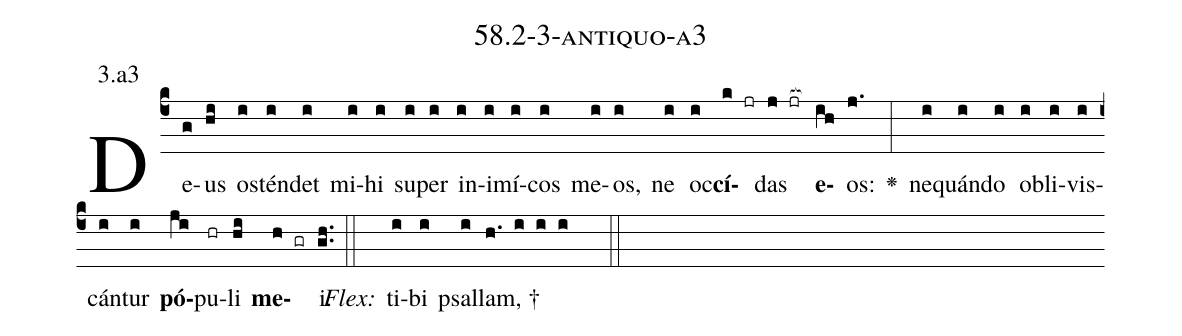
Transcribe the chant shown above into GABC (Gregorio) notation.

name: 58.2-3-antiquo-a3;
annotation: 3.a3;
%%
(c4)De(g)us(hi) os(i)tén(i)det(i) mi(i)hi(i) su(i)per(i) in(i)i(i)mí(i)cos(i) me(i)os,(i) ne(i) oc(i)<b>cí</b>(k jr)das(j jr[ocb:1{]) <b>e</b>(ih[ocb:0}])os:(j.) <v>\greheightstar</v>(:) ne(i)quán(i)do(i) ob(i)li(i)vis(i)cán(i)tur(i) <b>pó</b>(ji)pu(hr)li(hi) <b>me</b>(h gr)i.(gh..) (::)
<i>Flex:</i>()  ti(i)bi(i) psal(i)lam, †(h. i i i  ::)

%E(i) u(i) o(ji) u(hi) a(h) e.(gh..) (::)
